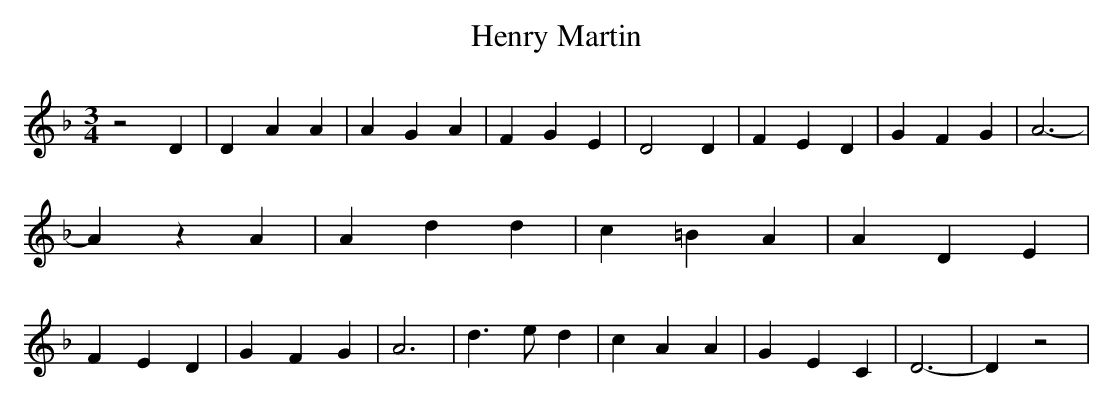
X:1
T:Henry Martin
M:3/4
L:1/4
K:F
 z2 D| D- A A| A G A| F G E| D2 D| F E D| G F G| A3-| A z A| A d d|\
 c =B A| A- D E| F- E D| G- F G| A3| d3/2 e/2 d| c A A| G E C| D3-|\
 D z2|
